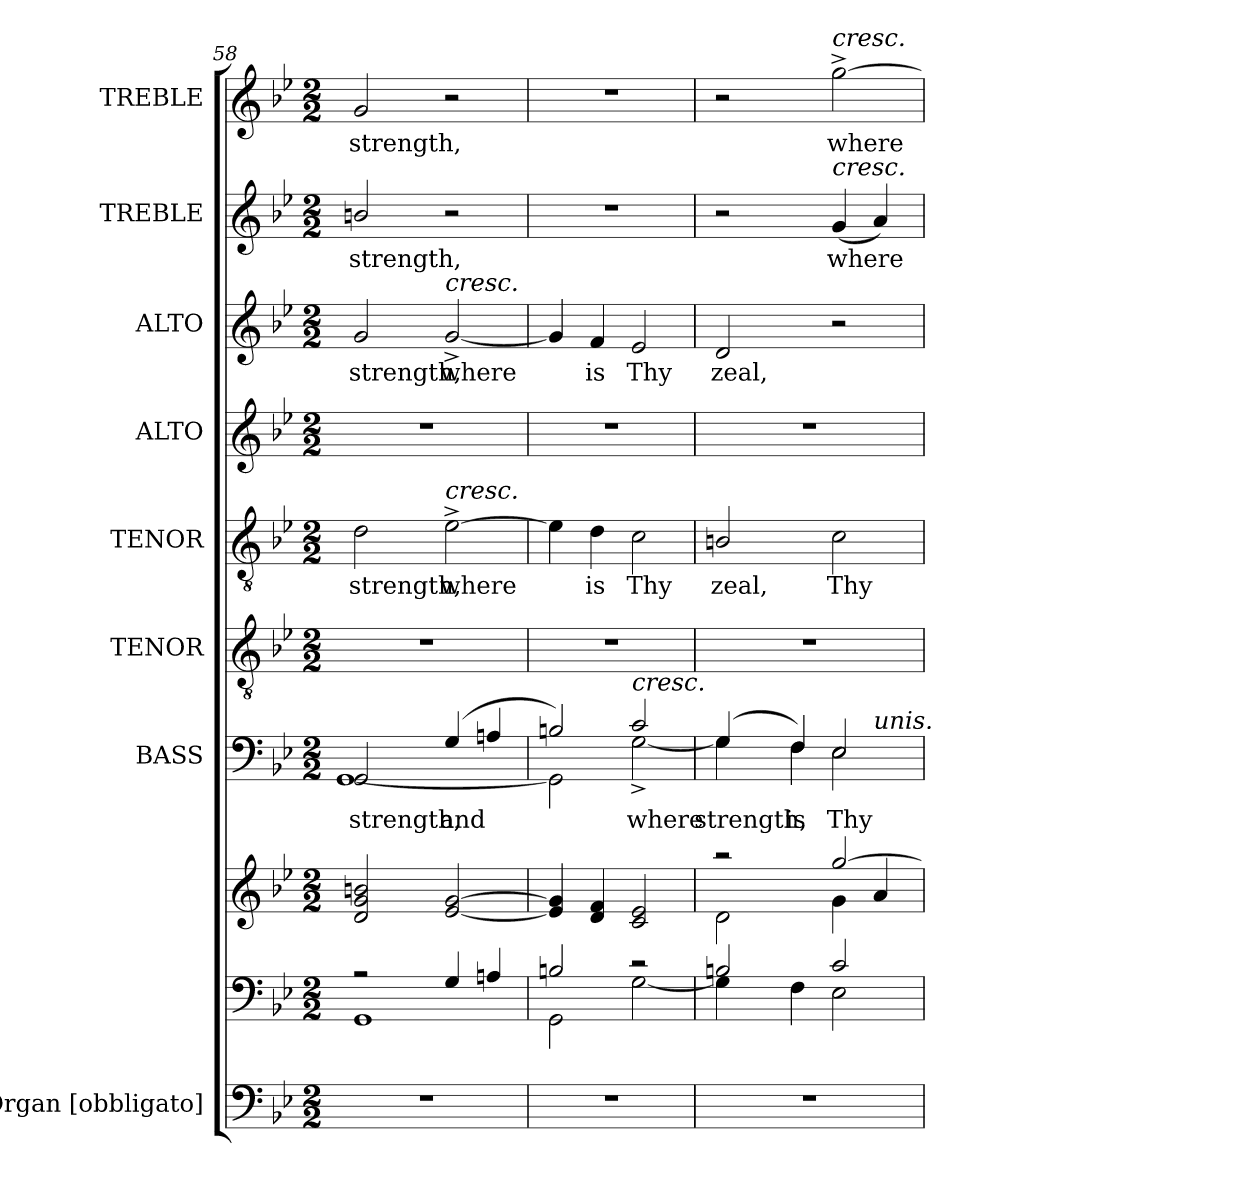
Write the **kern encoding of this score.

**kern	**kern	**kern	**kern	**text	**kern	**kern	**text	**kern	**kern	**text	**kern	**text	**kern	**text
*part8	*part8	*part8	*part7	*part7	*part6	*part5	*part5	*part4	*part3	*part3	*part2	*part2	*part1	*part1
*staff10	*staff9	*staff8	*staff7	*staff7	*staff6	*staff5	*staff5	*staff4	*staff3	*staff3	*staff2	*staff2	*staff1	*staff1
*I"Organ [obbligato]	*	*	*I"BASS	*	*I"TENOR	*I"TENOR	*	*I"ALTO	*I"ALTO	*	*I"TREBLE	*	*I"TREBLE	*
*clefF4	*clefF4	*clefG2	*clefF4	*	*clefGv2	*clefGv2	*	*clefG2	*clefG2	*	*clefG2	*	*clefG2	*
*	*	*	*	*	*ITrd7c12	*ITrd7c12	*	*	*	*	*	*	*	*
*k[b-e-]	*k[b-e-]	*k[b-e-]	*k[b-e-]	*	*k[b-e-]	*k[b-e-]	*	*k[b-e-]	*k[b-e-]	*	*k[b-e-]	*	*k[b-e-]	*
*B-:	*B-:	*B-:	*B-:	*	*B-:	*B-:	*	*B-:	*B-:	*	*B-:	*	*B-:	*
*M2/2	*M2/2	*M2/2	*M2/2	*	*M2/2	*M2/2	*	*M2/2	*M2/2	*	*M2/2	*	*M2/2	*
=58	=58	=58	=58	=58	=58	=58	=58	=58	=58	=58	=58	=58	=58	=58
*	*^	*	*	*	*	*	*	*	*	*	*	*	*	*
!	!	!	!	!	!LO:LY:a:color=#000000	!	!	!	!	!	!	!	!	!	!
*	*	*	*	*^	*	*	*	*	*	*	*	*	*	*	*
!	!	!	!	!	!	!LO:LY:b:color=#000000	!	!	!	!	!	!	!	!	!	!
!	!	!	!	!	!	!	!	!	!LO:LY:b:color=#000000	!	!	!	!	!	!	!
!	!	!	!	!	!	!	!	!	!	!	!	!LO:LY:b:color=#000000	!	!	!	!
!	!	!	!	!	!	!	!	!	!	!	!	!	!	!LO:LY:b:color=#000000	!	!
!	!	!	!	!	!	!	!	!	!	!	!	!	!	!	!	!LO:LY:b:color=#000000
1r	2r	1GGi	2di/ 2gi 2bni	2GGi/	[1GGi	strength,	1r	2Di\	strength,	1r	2gi/	strength,	2bni/	strength,	2gi/	strength,
!	!	!	!	!	!	!LO:LY:a:color=#000000	!	!	!	!	!	!	!	!	!	!
!	!	!	!	!	!	!	!	!	!LO:LY:b:color=#000000	!	!	!	!	!	!	!
!	!	!	!	!	!	!	!	!	!	!	!LO:TX:a:i:t=cresc.	!	!	!	!	!
!	!	!	!	!	!	!	!	!LO:TX:a:i:t=cresc.	!	!	!	!	!	!	!	!
!	!	!	!	!	!	!	!	!	!	!	!	!LO:LY:b:color=#000000	!	!	!	!
.	4Gi/	.	[2e-i/ [2gi	(4Gi/	.	and	.	[2E-^i\	where	.	[2g^i/	where	2r	.	2r	.
.	4Ani/	.	.	4Ani/	.	.	.	.	.	.	.	.	.	.	.	.
!!LO:PB:g=z
=59	=59	=59	=59	=59	=59	=59	=59	=59	=59	=59	=59	=59	=59	=59	=59	=59
1r	2Bni/	2GGi\	4e-i/] 4gi]	2Bni/)	2GGi\]	.	1r	4E-i\]	.	1r	4gi/]	.	1r	.	1r	.
!	!	!	!	!	!	!	!	!	!LO:LY:b:color=#000000	!	!	!	!	!	!	!
!	!	!	!	!	!	!	!	!	!	!	!	!LO:LY:b:color=#000000	!	!	!	!
.	.	.	4di/ 4fi	.	.	.	.	4Di\	is	.	4fi/	is	.	.	.	.
!	!	!	!	!	!	!LO:LY:a:color=#000000	!	!	!	!	!	!	!	!	!	!
!	!	!	!	!	!	!LO:LY:b:color=#000000	!	!	!	!	!	!	!	!	!	!
!	!	!	!	!	!	!	!	!	!LO:LY:b:color=#000000	!	!	!	!	!	!	!
!	!	!	!	!LO:TX:a:i:t=cresc.	!	!	!	!	!	!	!	!	!	!	!	!
!	!	!	!	!	!	!	!	!	!	!	!	!LO:LY:b:color=#000000	!	!	!	!
.	2r	[2Gi\	2ci/ 2e-i	2ci/	[2G^i\	where	.	2Ci\	Thy	.	2e-i/	Thy	.	.	.	.
*	*	*	*	*v	*v	*	*	*	*	*	*	*	*	*	*	*
=60	=60	=60	=60	=60	=60	=60	=60	=60	=60	=60	=60	=60	=60	=60	=60
*	*	*	*^	*	*	*	*	*	*	*	*	*	*	*	*
*	*	*	*	*	*^	*	*	*	*	*	*	*	*	*	*	*
!	!	!	!	!	!	!	!LO:LY:a:color=#000000	!	!	!	!	!	!	!	!	!	!
!	!	!	!	!	!	!	!	!	!	!LO:LY:b:color=#000000	!	!	!	!	!	!	!
!	!	!	!	!	!	!	!	!	!	!	!	!	!LO:LY:b:color=#000000	!	!	!	!
*	*	*	*	*	*	*^	*	*	*	*	*	*	*	*	*	*	*
1r	2Bni/	4Gi\]	2r	2di\	(4Gi/]	4Gi\	2.ryy	strength,	1r	2BBni/	zeal,	1r	2di/	zeal,	2r	.	2r	.
!	!	!	!	!	!	!	!	!LO:LY:b:color=#000000	!	!	!	!	!	!	!	!	!	!
.	.	4Fi\	.	.	4Fi/)	4Fi\	.	is	.	.	.	.	.	.	.	.	.	.
!	!	!	!	!	!	!	!	!LO:LY:a:color=#000000	!	!	!	!	!	!	!	!	!	!
!	!	!	!	!	!	!	!	!LO:LY:b:color=#000000	!	!	!	!	!	!	!	!	!	!
!	!	!	!	!	!	!	!	!	!	!	!LO:LY:b:color=#000000	!	!	!	!	!	!	!
!	!	!	!	!	!	!	!	!	!	!	!	!	!	!	!	!LO:LY:b:color=#000000	!	!
!	!	!	!	!	!	!	!	!	!	!	!	!	!	!	!	!	!LO:TX:a:i:t=cresc.	!
!	!	!	!	!	!	!	!	!	!	!	!	!	!	!	!LO:TX:a:i:t=cresc.	!	!	!
!	!	!	!	!	!	!	!	!	!	!	!	!	!	!	!	!	!	!LO:LY:b:color=#000000
.	2ci/	2E-i\	[2ggi/	4gi\	2E-i/	2E-i\	.	Thy	.	2Ci\	Thy	.	2r	.	(4gi/	where	[2gg^i\	where
!	!	!	!	!	!	!	!LO:TX:a:i:t=unis.	!	!	!	!	!	!	!	!	!	!	!
.	.	.	.	4ai/	.	.	4ryy	.	.	.	.	.	.	.	4ai/)	.	.	.
*	*v	*v	*	*	*v	*v	*v	*	*	*	*	*	*	*	*	*	*	*
*	*	*v	*v	*	*	*	*	*	*	*	*	*	*	*	*
=	=	=	=	=	=	=	=	=	=	=	=	=	=	=
*-	*-	*-	*-	*-	*-	*-	*-	*-	*-	*-	*-	*-	*-	*-
